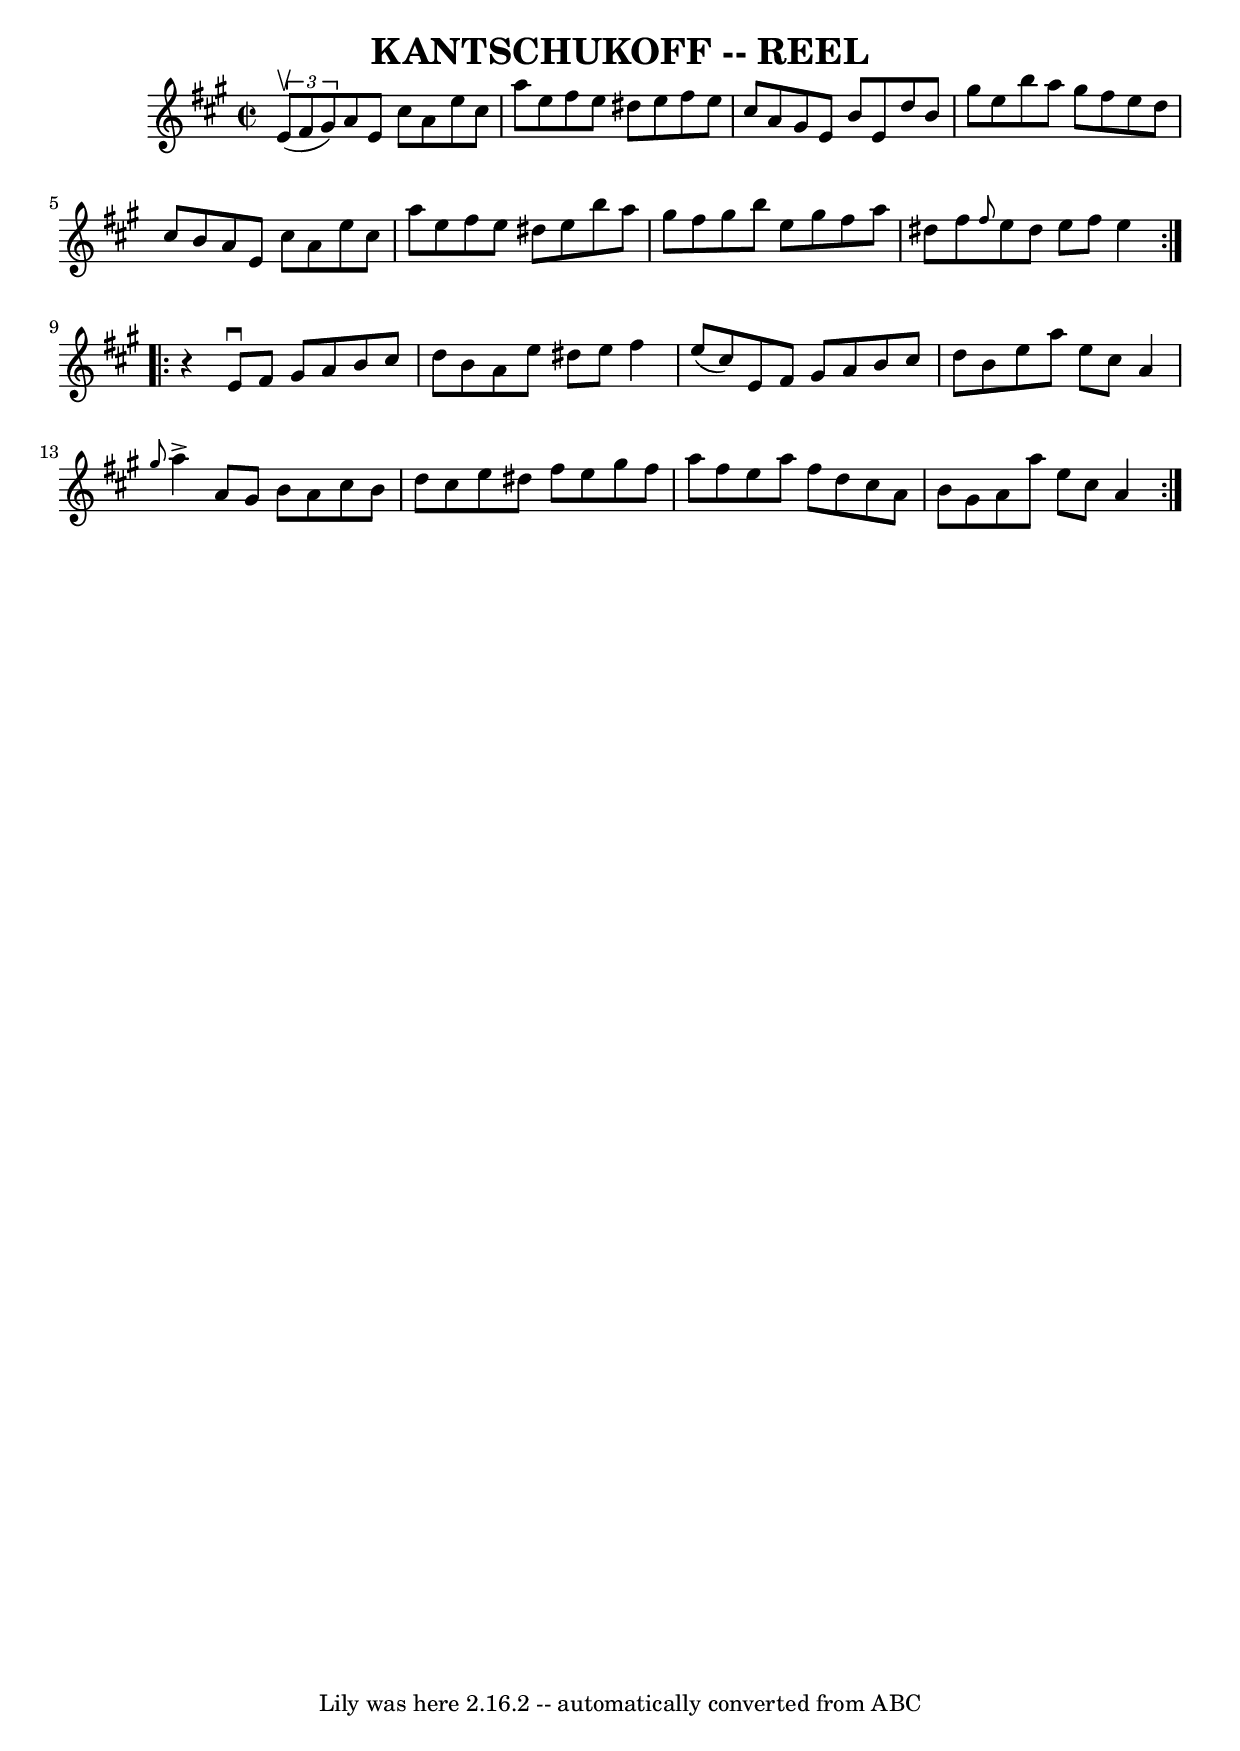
\version "2.7.40"
\include "Mammoth.ily"
\header {
	%% book = "Ryan's Mammoth Collection of Fiddle Tunes"
	crossRefNumber = "1"
	footnotes = ""
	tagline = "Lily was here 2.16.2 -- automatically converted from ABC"
	title = "KANTSCHUKOFF -- REEL"
}
voicedefault =  {


\repeat volta 2 {
\override Staff.TimeSignature #'style = #'C
 \time 2/2 
\key a \major   \times 2/3 { e'8 (^\upbow fis'8 gis'8) }   
    |
 a'8 e'8 cis''8 a'8 e''8 cis''8 a''8 e''8    
|
 fis''8 e''8 dis''8 e''8 fis''8 e''8 cis''8 a'8  
  |
 gis'8 e'8 b'8 e'8 d''8 b'8 gis''8 e''8    
|
 b''8 a''8 gis''8 fis''8 e''8 d''8 cis''8 b'8    
    |
 a'8 e'8 cis''8 a'8 e''8 cis''8 a''8 e''8    
|
 fis''8 e''8 dis''8 e''8 b''8 a''8 gis''8 fis''8 
   |
 gis''8 b''8 e''8 gis''8 fis''8 a''8 dis''8    
fis''8    |
 \grace { fis''8  } e''8 dis''8 e''8 fis''8    
e''4    }     \repeat volta 2 {   r4       |
 e'8^\downbow fis'8    
gis'8 a'8 b'8 cis''8 d''8 b'8    |
 a'8 e''8    
dis''8 e''8 fis''4 e''8 (cis''8)   |
 e'8 fis'8    
gis'8 a'8 b'8 cis''8 d''8 b'8    |
 e''8 a''8 e''8 
 cis''8 a'4  \grace { gis''8  } a''4^\accent       |
 a'8    
gis'8 b'8 a'8 cis''8 b'8 d''8 cis''8    |
 e''8    
dis''8 fis''8 e''8 gis''8 fis''8 a''8 fis''8    |
   
e''8 a''8 fis''8 d''8 cis''8 a'8 b'8 gis'8    |
   
a'8 a''8 e''8 cis''8 a'4    }   
}

\score{
    <<

	\context Staff="default"
	{
	    \voicedefault 
	}

    >>
	\layout {
	}
	\midi {}
}
